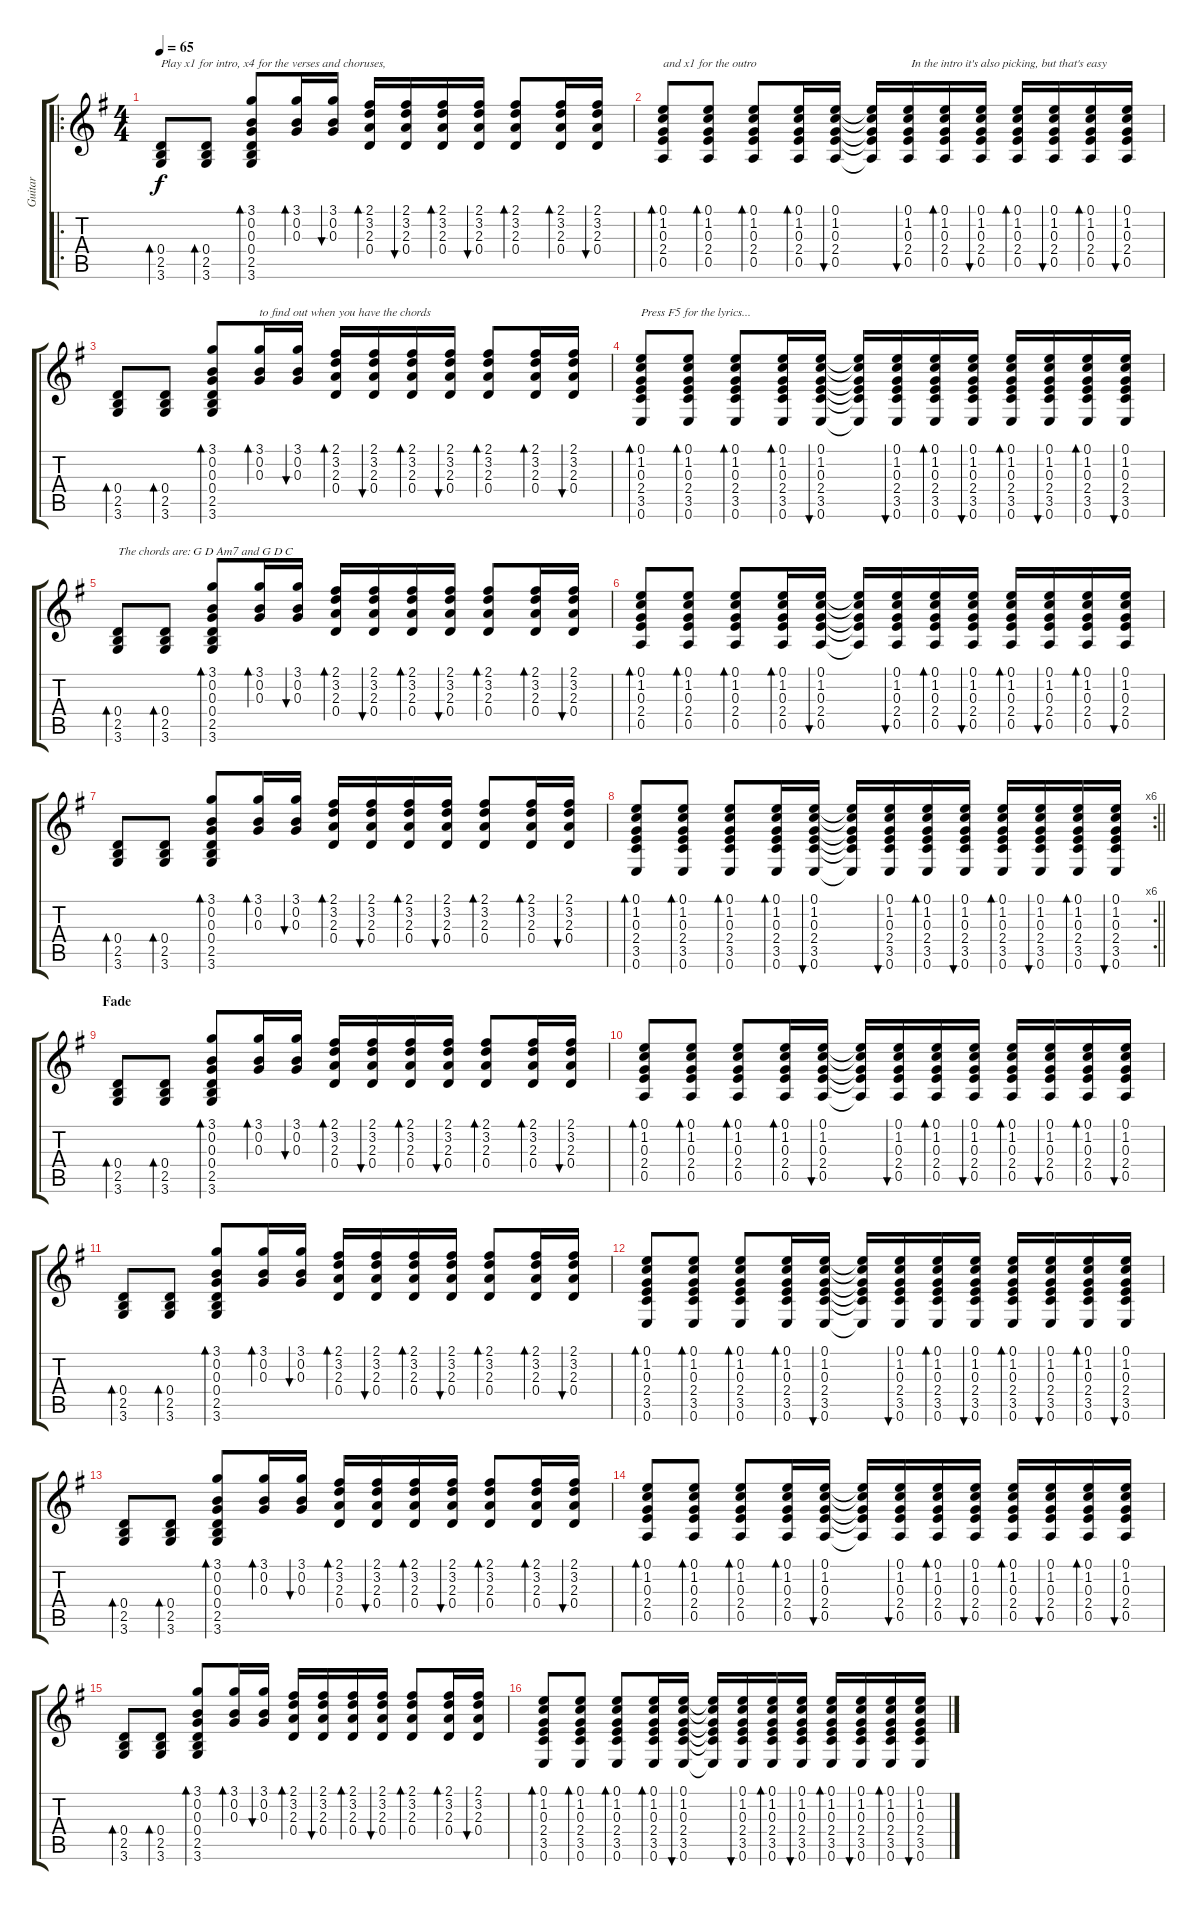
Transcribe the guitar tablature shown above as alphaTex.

\track ("Guitar" "Guitar") {instrument acousticguitarsteel}
\staff {score tabs}
\tuning (E4 B3 G3 D3 A2 E2) {hide}
\ro
\ts (4 4)
\section ("" "")
\tempo 65
\clef g2
\ks g
(0.4 2.5 3.6).8{bd 30 txt "Play x1 for intro, x4 for the verses and choruses," dy f instrument acousticguitarsteel} (0.4 2.5 3.6).8{bd 30} (3.1 0.2 0.3 0.4 2.5 3.6).8{bd 30} (3.1 0.2 0.3).16{bd 30} (3.1 0.2 0.3).16{bu 30} (2.1 3.2 2.3 0.4).16{bd 30} (2.1 3.2 2.3 0.4).16{bu 30} (2.1 3.2 2.3 0.4).16{bd 30} (2.1 3.2 2.3 0.4).16{bu 30} (2.1 3.2 2.3 0.4).8{bd 30} (2.1 3.2 2.3 0.4).16{bd 30} (2.1 3.2 2.3 0.4).16{bu 30} |
(0.1 1.2 0.3 2.4 0.5).8{bd 30 txt "and x1 for the outro"} (0.1 1.2 0.3 2.4 0.5).8{bd 30} (0.1 1.2 0.3 2.4 0.5).8{bd 30} (0.1 1.2 0.3 2.4 0.5).16{bd 30} (0.1 1.2 0.3 2.4 0.5).16{bu 30} (0.1{t} 1.2{t} 0.3{t} 2.4{t} 0.5{t}).16 (0.1 1.2 0.3 2.4 0.5).16{bu 30 txt " In the intro it's also picking, but that's easy"} (0.1 1.2 0.3 2.4 0.5).16{bd 30} (0.1 1.2 0.3 2.4 0.5).16{bu 30} (0.1 1.2 0.3 2.4 0.5).16{bd 30} (0.1 1.2 0.3 2.4 0.5).16{bu 30} (0.1 1.2 0.3 2.4 0.5).16{bd 30} (0.1 1.2 0.3 2.4 0.5).16{bu 30} |
(0.4 2.5 3.6).8{bd 30} (0.4 2.5 3.6).8{bd 30} (3.1 0.2 0.3 0.4 2.5 3.6).8{bd 30} (3.1 0.2 0.3).16{bd 30 txt "to find out when you have the chords"} (3.1 0.2 0.3).16{bu 30} (2.1 3.2 2.3 0.4).16{bd 30} (2.1 3.2 2.3 0.4).16{bu 30} (2.1 3.2 2.3 0.4).16{bd 30} (2.1 3.2 2.3 0.4).16{bu 30} (2.1 3.2 2.3 0.4).8{bd 30} (2.1 3.2 2.3 0.4).16{bd 30} (2.1 3.2 2.3 0.4).16{bu 30} |
(0.1 1.2 0.3 2.4 3.5 0.6).8{bd 30 txt "Press F5 for the lyrics..."} (0.1 1.2 0.3 2.4 3.5 0.6).8{bd 30} (0.1 1.2 0.3 2.4 3.5 0.6).8{bd 30} (0.1 1.2 0.3 2.4 3.5 0.6).16{bd 30} (0.1 1.2 0.3 2.4 3.5 0.6).16{bu 30} (0.1{t} 1.2{t} 0.3{t} 2.4{t} 3.5{t} 0.6{t}).16 (0.1 1.2 0.3 2.4 3.5 0.6).16{bu 30} (0.1 1.2 0.3 2.4 3.5 0.6).16{bd 30} (0.1 1.2 0.3 2.4 3.5 0.6).16{bu 30} (0.1 1.2 0.3 2.4 3.5 0.6).16{bd 30} (0.1 1.2 0.3 2.4 3.5 0.6).16{bu 30} (0.1 1.2 0.3 2.4 3.5 0.6).16{bd 30} (0.1 1.2 0.3 2.4 3.5 0.6).16{bu 30} |
(0.4 2.5 3.6).8{bd 30 txt "The chords are: G D Am7 and G D C"} (0.4 2.5 3.6).8{bd 30} (3.1 0.2 0.3 0.4 2.5 3.6).8{bd 30} (3.1 0.2 0.3).16{bd 30} (3.1 0.2 0.3).16{bu 30} (2.1 3.2 2.3 0.4).16{bd 30} (2.1 3.2 2.3 0.4).16{bu 30} (2.1 3.2 2.3 0.4).16{bd 30} (2.1 3.2 2.3 0.4).16{bu 30} (2.1 3.2 2.3 0.4).8{bd 30} (2.1 3.2 2.3 0.4).16{bd 30} (2.1 3.2 2.3 0.4).16{bu 30} |
(0.1 1.2 0.3 2.4 0.5).8{bd 30} (0.1 1.2 0.3 2.4 0.5).8{bd 30} (0.1 1.2 0.3 2.4 0.5).8{bd 30} (0.1 1.2 0.3 2.4 0.5).16{bd 30} (0.1 1.2 0.3 2.4 0.5).16{bu 30} (0.1{t} 1.2{t} 0.3{t} 2.4{t} 0.5{t}).16 (0.1 1.2 0.3 2.4 0.5).16{bu 30} (0.1 1.2 0.3 2.4 0.5).16{bd 30} (0.1 1.2 0.3 2.4 0.5).16{bu 30} (0.1 1.2 0.3 2.4 0.5).16{bd 30} (0.1 1.2 0.3 2.4 0.5).16{bu 30} (0.1 1.2 0.3 2.4 0.5).16{bd 30} (0.1 1.2 0.3 2.4 0.5).16{bu 30} |
(0.4 2.5 3.6).8{bd 30} (0.4 2.5 3.6).8{bd 30} (3.1 0.2 0.3 0.4 2.5 3.6).8{bd 30} (3.1 0.2 0.3).16{bd 30} (3.1 0.2 0.3).16{bu 30} (2.1 3.2 2.3 0.4).16{bd 30} (2.1 3.2 2.3 0.4).16{bu 30} (2.1 3.2 2.3 0.4).16{bd 30} (2.1 3.2 2.3 0.4).16{bu 30} (2.1 3.2 2.3 0.4).8{bd 30} (2.1 3.2 2.3 0.4).16{bd 30} (2.1 3.2 2.3 0.4).16{bu 30} |
\rc 6
\barLineRight lightlight
(0.1 1.2 0.3 2.4 3.5 0.6).8{bd 30} (0.1 1.2 0.3 2.4 3.5 0.6).8{bd 30} (0.1 1.2 0.3 2.4 3.5 0.6).8{bd 30} (0.1 1.2 0.3 2.4 3.5 0.6).16{bd 30} (0.1 1.2 0.3 2.4 3.5 0.6).16{bu 30} (0.1{t} 1.2{t} 0.3{t} 2.4{t} 3.5{t} 0.6{t}).16 (0.1 1.2 0.3 2.4 3.5 0.6).16{bu 30} (0.1 1.2 0.3 2.4 3.5 0.6).16{bd 30} (0.1 1.2 0.3 2.4 3.5 0.6).16{bu 30} (0.1 1.2 0.3 2.4 3.5 0.6).16{bd 30} (0.1 1.2 0.3 2.4 3.5 0.6).16{bu 30} (0.1 1.2 0.3 2.4 3.5 0.6).16{bd 30} (0.1 1.2 0.3 2.4 3.5 0.6).16{bu 30} |
\section ("" "Fade")
(0.4 2.5 3.6).8{bd 30 volume 6} (0.4 2.5 3.6).8{bd 30} (3.1 0.2 0.3 0.4 2.5 3.6).8{bd 30} (3.1 0.2 0.3).16{bd 30} (3.1 0.2 0.3).16{bu 30} (2.1 3.2 2.3 0.4).16{bd 30} (2.1 3.2 2.3 0.4).16{bu 30} (2.1 3.2 2.3 0.4).16{bd 30} (2.1 3.2 2.3 0.4).16{bu 30} (2.1 3.2 2.3 0.4).8{bd 30} (2.1 3.2 2.3 0.4).16{bd 30} (2.1 3.2 2.3 0.4).16{bu 30} |
(0.1 1.2 0.3 2.4 0.5).8{bd 30} (0.1 1.2 0.3 2.4 0.5).8{bd 30} (0.1 1.2 0.3 2.4 0.5).8{bd 30} (0.1 1.2 0.3 2.4 0.5).16{bd 30} (0.1 1.2 0.3 2.4 0.5).16{bu 30} (0.1{t} 1.2{t} 0.3{t} 2.4{t} 0.5{t}).16 (0.1 1.2 0.3 2.4 0.5).16{bu 30} (0.1 1.2 0.3 2.4 0.5).16{bd 30} (0.1 1.2 0.3 2.4 0.5).16{bu 30} (0.1 1.2 0.3 2.4 0.5).16{bd 30} (0.1 1.2 0.3 2.4 0.5).16{bu 30} (0.1 1.2 0.3 2.4 0.5).16{bd 30} (0.1 1.2 0.3 2.4 0.5).16{bu 30} |
(0.4 2.5 3.6).8{bd 30} (0.4 2.5 3.6).8{bd 30} (3.1 0.2 0.3 0.4 2.5 3.6).8{bd 30} (3.1 0.2 0.3).16{bd 30} (3.1 0.2 0.3).16{bu 30} (2.1 3.2 2.3 0.4).16{bd 30} (2.1 3.2 2.3 0.4).16{bu 30} (2.1 3.2 2.3 0.4).16{bd 30} (2.1 3.2 2.3 0.4).16{bu 30} (2.1 3.2 2.3 0.4).8{bd 30} (2.1 3.2 2.3 0.4).16{bd 30} (2.1 3.2 2.3 0.4).16{bu 30} |
(0.1 1.2 0.3 2.4 3.5 0.6).8{bd 30} (0.1 1.2 0.3 2.4 3.5 0.6).8{bd 30} (0.1 1.2 0.3 2.4 3.5 0.6).8{bd 30} (0.1 1.2 0.3 2.4 3.5 0.6).16{bd 30} (0.1 1.2 0.3 2.4 3.5 0.6).16{bu 30} (0.1{t} 1.2{t} 0.3{t} 2.4{t} 3.5{t} 0.6{t}).16 (0.1 1.2 0.3 2.4 3.5 0.6).16{bu 30} (0.1 1.2 0.3 2.4 3.5 0.6).16{bd 30} (0.1 1.2 0.3 2.4 3.5 0.6).16{bu 30} (0.1 1.2 0.3 2.4 3.5 0.6).16{bd 30} (0.1 1.2 0.3 2.4 3.5 0.6).16{bu 30} (0.1 1.2 0.3 2.4 3.5 0.6).16{bd 30} (0.1 1.2 0.3 2.4 3.5 0.6).16{bu 30} |
(0.4 2.5 3.6).8{bd 30 volume 0} (0.4 2.5 3.6).8{bd 30} (3.1 0.2 0.3 0.4 2.5 3.6).8{bd 30} (3.1 0.2 0.3).16{bd 30} (3.1 0.2 0.3).16{bu 30} (2.1 3.2 2.3 0.4).16{bd 30} (2.1 3.2 2.3 0.4).16{bu 30} (2.1 3.2 2.3 0.4).16{bd 30} (2.1 3.2 2.3 0.4).16{bu 30} (2.1 3.2 2.3 0.4).8{bd 30} (2.1 3.2 2.3 0.4).16{bd 30} (2.1 3.2 2.3 0.4).16{bu 30} |
(0.1 1.2 0.3 2.4 0.5).8{bd 30} (0.1 1.2 0.3 2.4 0.5).8{bd 30} (0.1 1.2 0.3 2.4 0.5).8{bd 30} (0.1 1.2 0.3 2.4 0.5).16{bd 30} (0.1 1.2 0.3 2.4 0.5).16{bu 30} (0.1{t} 1.2{t} 0.3{t} 2.4{t} 0.5{t}).16 (0.1 1.2 0.3 2.4 0.5).16{bu 30} (0.1 1.2 0.3 2.4 0.5).16{bd 30} (0.1 1.2 0.3 2.4 0.5).16{bu 30} (0.1 1.2 0.3 2.4 0.5).16{bd 30} (0.1 1.2 0.3 2.4 0.5).16{bu 30} (0.1 1.2 0.3 2.4 0.5).16{bd 30} (0.1 1.2 0.3 2.4 0.5).16{bu 30} |
(0.4 2.5 3.6).8{bd 30} (0.4 2.5 3.6).8{bd 30} (3.1 0.2 0.3 0.4 2.5 3.6).8{bd 30} (3.1 0.2 0.3).16{bd 30} (3.1 0.2 0.3).16{bu 30} (2.1 3.2 2.3 0.4).16{bd 30} (2.1 3.2 2.3 0.4).16{bu 30} (2.1 3.2 2.3 0.4).16{bd 30} (2.1 3.2 2.3 0.4).16{bu 30} (2.1 3.2 2.3 0.4).8{bd 30} (2.1 3.2 2.3 0.4).16{bd 30} (2.1 3.2 2.3 0.4).16{bu 30} |
(0.1 1.2 0.3 2.4 3.5 0.6).8{bd 30} (0.1 1.2 0.3 2.4 3.5 0.6).8{bd 30} (0.1 1.2 0.3 2.4 3.5 0.6).8{bd 30} (0.1 1.2 0.3 2.4 3.5 0.6).16{bd 30} (0.1 1.2 0.3 2.4 3.5 0.6).16{bu 30} (0.1{t} 1.2{t} 0.3{t} 2.4{t} 3.5{t} 0.6{t}).16 (0.1 1.2 0.3 2.4 3.5 0.6).16{bu 30} (0.1 1.2 0.3 2.4 3.5 0.6).16{bd 30} (0.1 1.2 0.3 2.4 3.5 0.6).16{bu 30} (0.1 1.2 0.3 2.4 3.5 0.6).16{bd 30} (0.1 1.2 0.3 2.4 3.5 0.6).16{bu 30} (0.1 1.2 0.3 2.4 3.5 0.6).16{bd 30} (0.1 1.2 0.3 2.4 3.5 0.6).16{bu 30}
